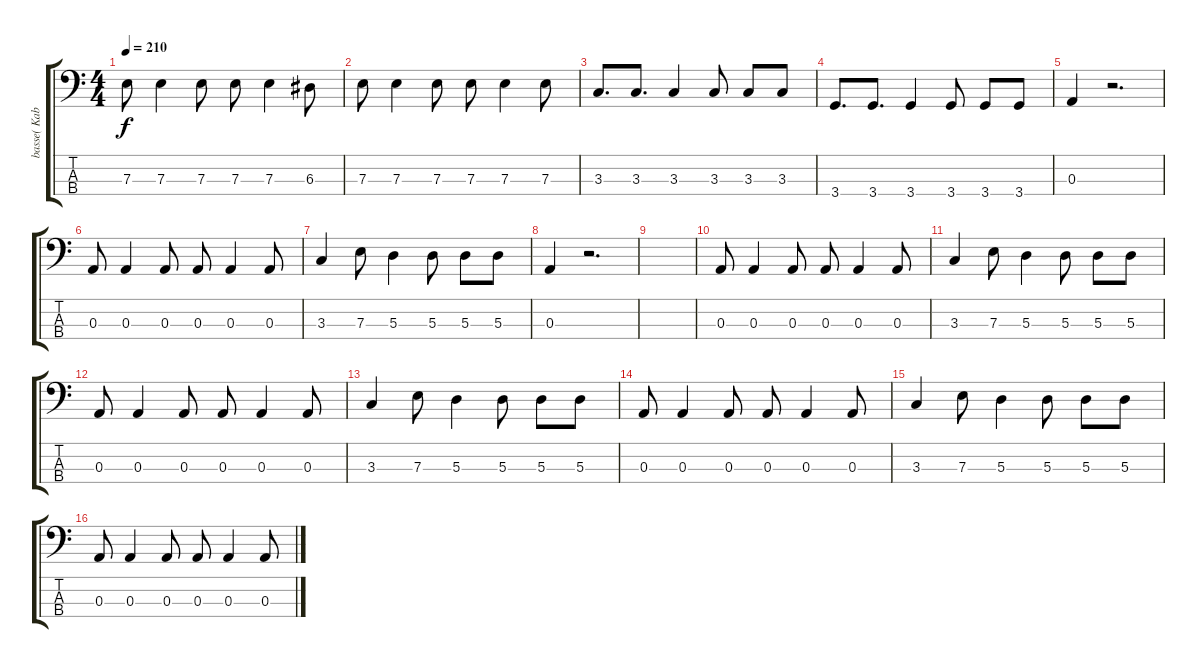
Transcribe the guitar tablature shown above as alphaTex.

\track ("basse( Kabula )" "basse( Kab") {instrument electricbasspick}
\staff {score tabs}
\tuning (G2 D2 A1 E1) {hide}
\ts (4 4)
\tempo 210
\clef f4
\ks c
7.3.8{dy f} 7.3.4 7.3.8 7.3.8 7.3.4 6.3.8 |
7.3.8 7.3.4 7.3.8 7.3.8 7.3.4 7.3.8 |
3.3.8{d} 3.3.8{d} 3.3.4 3.3.8 3.3.8 3.3.8 |
3.4.8{d} 3.4.8{d} 3.4.4 3.4.8 3.4.8 3.4.8 |
0.3.4 r.2{d} |
0.3.8 0.3.4 0.3.8 0.3.8 0.3.4 0.3.8 |
3.3.4 7.3.8 5.3.4 5.3.8 5.3.8 5.3.8 |
0.3.4 r.2{d} |
|
0.3.8 0.3.4 0.3.8 0.3.8 0.3.4 0.3.8 |
3.3.4 7.3.8 5.3.4 5.3.8 5.3.8 5.3.8 |
0.3.8 0.3.4 0.3.8 0.3.8 0.3.4 0.3.8 |
3.3.4 7.3.8 5.3.4 5.3.8 5.3.8 5.3.8 |
0.3.8 0.3.4 0.3.8 0.3.8 0.3.4 0.3.8 |
3.3.4 7.3.8 5.3.4 5.3.8 5.3.8 5.3.8 |
0.3.8 0.3.4 0.3.8 0.3.8 0.3.4 0.3.8
